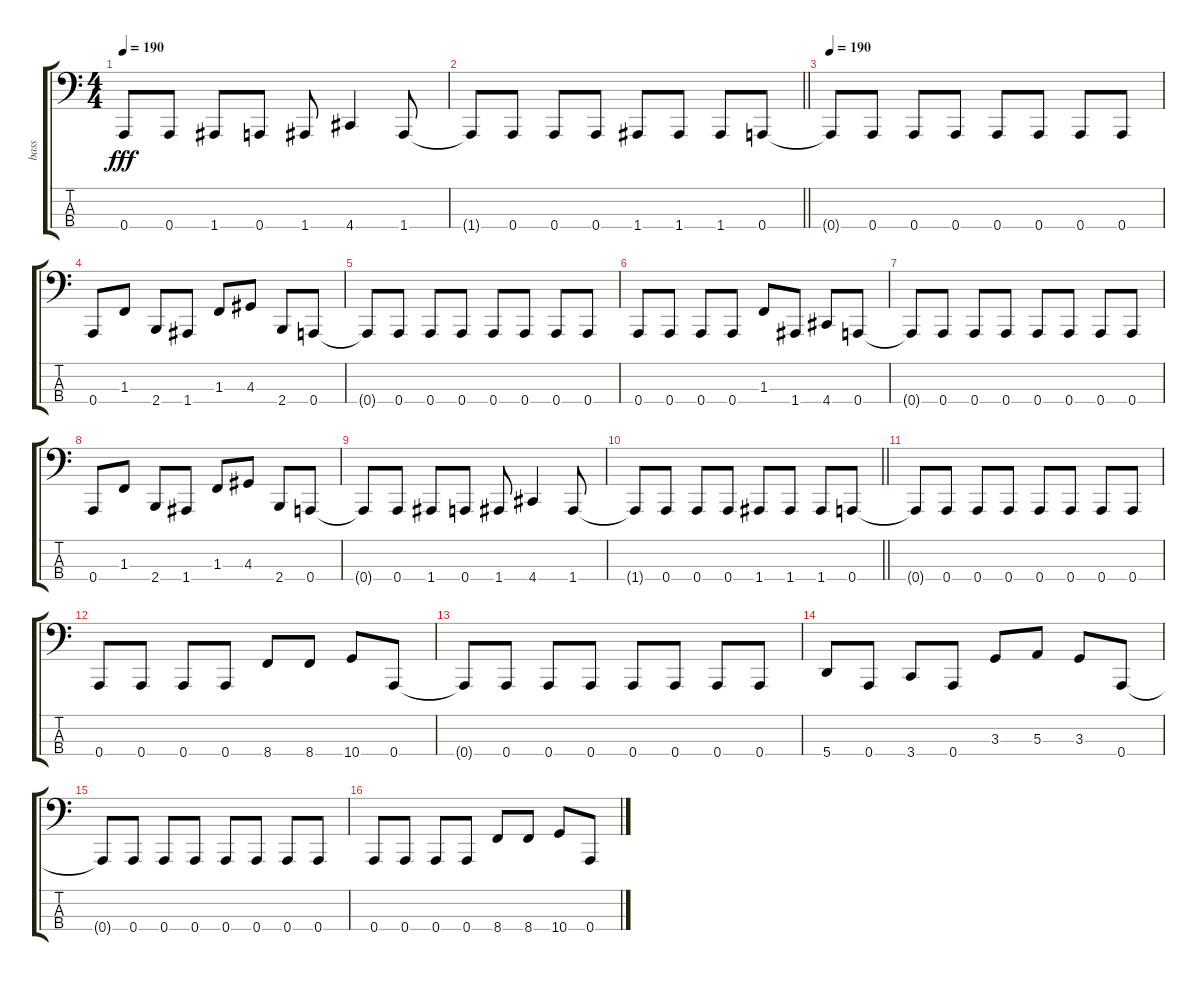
\track ("bass" "bass") {instrument electricbasspick}
\staff {score tabs}
\tuning (D2 A1 E1 A0) {hide}
\ts (4 4)
\tempo 190
\clef f4
\ks c
0.4{t}.8{dy fff} 0.4.8 1.4.8 0.4.8 1.4.8 4.4.4 1.4.8 |
\barLineRight lightlight
1.4{t}.8 0.4.8 0.4.8 0.4.8 1.4.8 1.4.8 1.4.8 0.4.8 |
\section ("" "")
\tempo 190
0.4{t}.8 0.4.8 0.4.8 0.4.8 0.4.8 0.4.8 0.4.8 0.4.8 |
0.4.8 1.3.8 2.4.8 1.4.8 1.3.8 4.3.8 2.4.8 0.4.8 |
0.4{t}.8 0.4.8 0.4.8 0.4.8 0.4.8 0.4.8 0.4.8 0.4.8 |
0.4.8 0.4.8 0.4.8 0.4.8 1.3.8 1.4.8 4.4.8 0.4.8 |
0.4{t}.8 0.4.8 0.4.8 0.4.8 0.4.8 0.4.8 0.4.8 0.4.8 |
0.4.8 1.3.8 2.4.8 1.4.8 1.3.8 4.3.8 2.4.8 0.4.8 |
0.4{t}.8 0.4.8 1.4.8 0.4.8 1.4.8 4.4.4 1.4.8 |
\barLineRight lightlight
1.4{t}.8 0.4.8 0.4.8 0.4.8 1.4.8 1.4.8 1.4.8 0.4.8 |
\section ("" "")
0.4{t}.8 0.4.8 0.4.8 0.4.8 0.4.8 0.4.8 0.4.8 0.4.8 |
0.4.8 0.4.8 0.4.8 0.4.8 8.4.8 8.4.8 10.4.8 0.4.8 |
0.4{t}.8 0.4.8 0.4.8 0.4.8 0.4.8 0.4.8 0.4.8 0.4.8 |
5.4.8 0.4.8 3.4.8 0.4.8 3.3.8 5.3.8 3.3.8 0.4.8 |
0.4{t}.8 0.4.8 0.4.8 0.4.8 0.4.8 0.4.8 0.4.8 0.4.8 |
0.4.8 0.4.8 0.4.8 0.4.8 8.4.8 8.4.8 10.4.8 0.4.8
